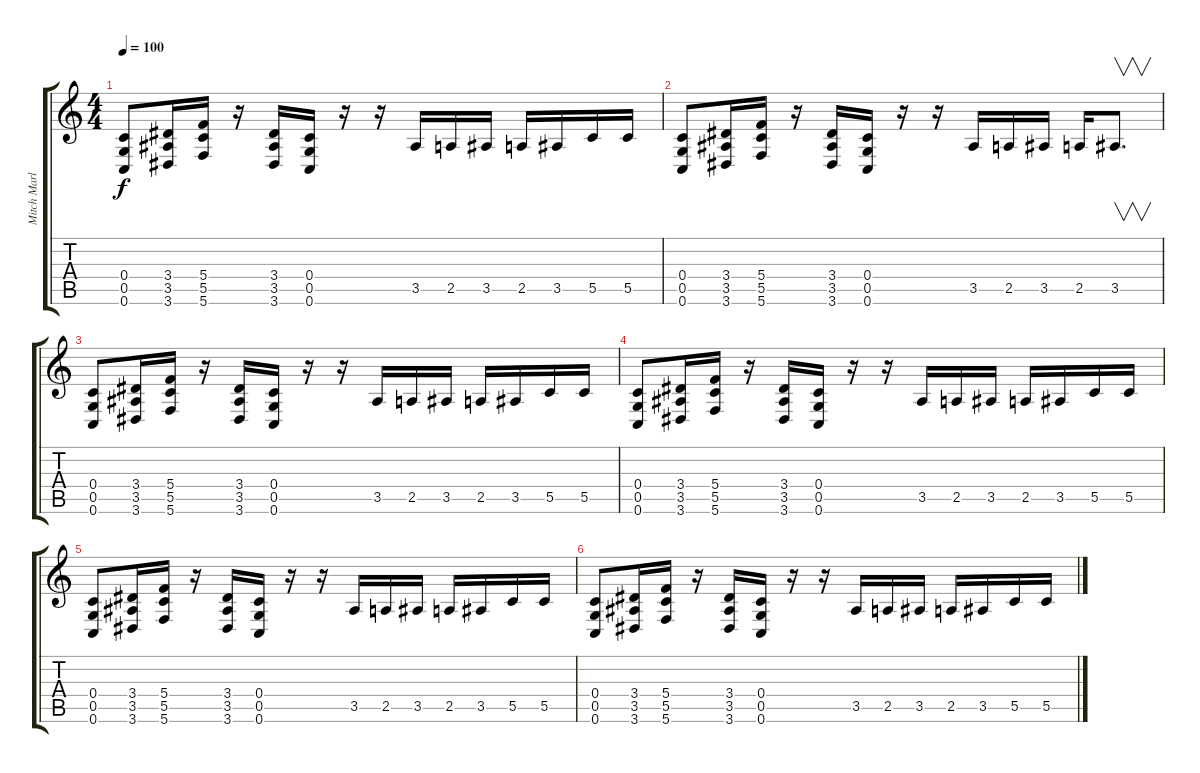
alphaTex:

\track ("Mitch Marlow" "Mitch Marl") {instrument distortionguitar}
\staff {score tabs}
\tuning (D4 A3 F3 C3 G2 C2) {hide}
\ts (4 4)
\tempo 100
\clef g2
\ks c
(0.4 0.5 0.6).8{dy f} (3.4 3.5 3.6).16 (5.4 5.5 5.6).16 r.16 (3.4 3.5 3.6).16 (0.4 0.5 0.6).16 r.16 r.16 3.5.16 2.5.16 3.5.16 2.5.16 3.5.16 5.5.16 5.5.16 |
(0.4 0.5 0.6).8 (3.4 3.5 3.6).16 (5.4 5.5 5.6).16 r.16 (3.4 3.5 3.6).16 (0.4 0.5 0.6).16 r.16 r.16 3.5.16 2.5.16 3.5.16 2.5.16 3.5.8{v d instrument guitarharmonics} |
(0.4 0.5 0.6).8{instrument distortionguitar} (3.4 3.5 3.6).16 (5.4 5.5 5.6).16 r.16 (3.4 3.5 3.6).16 (0.4 0.5 0.6).16 r.16 r.16 3.5.16 2.5.16 3.5.16 2.5.16 3.5.16 5.5.16 5.5.16 |
(0.4 0.5 0.6).8 (3.4 3.5 3.6).16 (5.4 5.5 5.6).16 r.16 (3.4 3.5 3.6).16 (0.4 0.5 0.6).16 r.16 r.16 3.5.16 2.5.16 3.5.16 2.5.16 3.5.16 5.5.16 5.5.16 |
(0.4 0.5 0.6).8 (3.4 3.5 3.6).16 (5.4 5.5 5.6).16 r.16 (3.4 3.5 3.6).16 (0.4 0.5 0.6).16 r.16 r.16 3.5.16 2.5.16 3.5.16 2.5.16 3.5.16 5.5.16 5.5.16 |
(0.4 0.5 0.6).8 (3.4 3.5 3.6).16 (5.4 5.5 5.6).16 r.16 (3.4 3.5 3.6).16 (0.4 0.5 0.6).16 r.16 r.16 3.5.16 2.5.16 3.5.16 2.5.16 3.5.16 5.5.16 5.5.16
